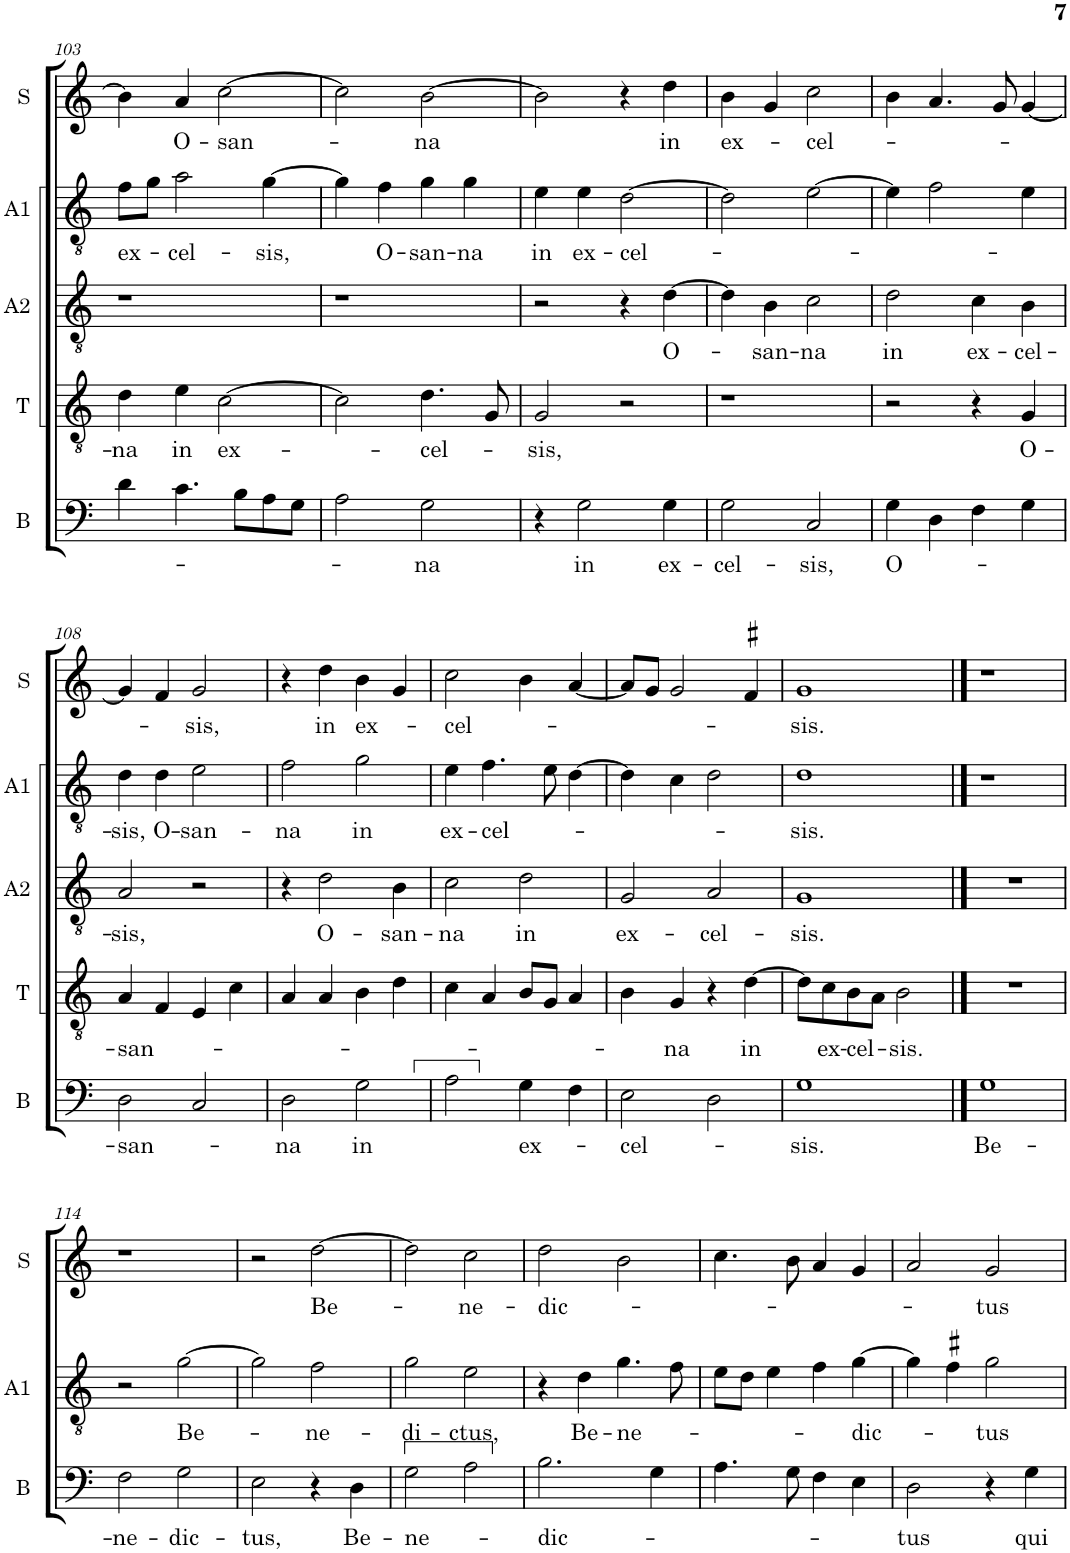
**kern	**text	**kern	**text	**kern	**text	**kern	**text	**kern	**text
*part5	*part5	*part4	*part4	*part3	*part3	*part2	*part2	*part1	*part1
*staff5	*staff5	*staff4	*staff4	*staff3	*staff3	*staff2	*staff2	*staff1	*staff1
*I"B	*	*I"T	*	*I"A2	*	*I"A1	*	*I"S	*
*I'B	*	*I'T	*	*I'A2	*	*I'A1	*	*I'S	*
!!LO:PB:g=z
*clefF4	*	*clefGv2	*	*clefGv2	*	*clefGv2	*	*clefG2	*
*	*	*	*	*	*	*Trd4c7	*	*	*
*k[]	*	*k[]	*	*k[]	*	*k[]	*	*k[]	*
*M2/2	*	*M2/2	*	*M2/2	*	*M2/2	*	*M2/2	*
*met(c|)	*	*met(c|)	*	*met(c|)	*	*met(c|)	*	*met(c|)	*
=103	=103	=103	=103	=103	=103	=103	=103	=103	=103
!	!	!	!LO:LY:b	!	!	!	!LO:LY:b	!	!
4d\	.	4d\	-na	1r	.	8f\L	ex-	4b\]	.
.	.	.	.	.	.	8g\J	.	.	.
!	!	!	!LO:LY:b	!	!	!	!LO:LY:b	!	!LO:LY:b
4.c\	.	4e\	in	.	.	2a\	-cel-	4a/	O-
!	!	!	!LO:LY:b	!	!	!	!	!	!LO:LY:b
.	.	[2c\	ex-	.	.	.	.	[2cc\	-san-
8B\L	.	.	.	.	.	.	.	.	.
!	!	!	!	!	!	!	!LO:LY:b	!	!
8A\	.	.	.	.	.	[4g\	sis,	.	.
8G\J	.	.	.	.	.	.	.	.	.
=104	=104	=104	=104	=104	=104	=104	=104	=104	=104
2A\	.	2c\]	.	1r	.	4g\]	.	2cc\]	.
!	!	!	!	!	!	!	!LO:LY:b	!	!
.	.	.	.	.	.	4f\	O-	.	.
!	!LO:LY:b	!	!LO:LY:b	!	!	!	!LO:LY:b	!	!LO:LY:b
2G\	-na	4.d\	-cel-	.	.	4g\	-san-	[2b\	na
!	!	!	!	!	!	!	!LO:LY:b	!	!
.	.	.	.	.	.	4g\	-na	.	.
.	.	8G/	.	.	.	.	.	.	.
=105	=105	=105	=105	=105	=105	=105	=105	=105	=105
!	!	!	!LO:LY:b	!	!	!	!LO:LY:b	!	!
4r	.	2G/	-sis,	2r	.	4e\	in	2b\]	.
!	!LO:LY:b	!	!	!	!	!	!LO:LY:b	!	!
2G\	in	.	.	.	.	4e\	ex-	.	.
!	!	!	!	!	!	!	!LO:LY:b	!	!
.	.	2r	.	4r	.	[2d\	-cel-	4r	.
!	!LO:LY:b	!	!	!	!LO:LY:b	!	!	!	!LO:LY:b
4G\	ex-	.	.	[4d\	O-	.	.	4dd\	in
=106	=106	=106	=106	=106	=106	=106	=106	=106	=106
!	!LO:LY:b	!	!	!	!	!	!	!	!LO:LY:b
2G\	-cel-	1r	.	4d\]	.	2d\]	.	4b\	ex-
!	!	!	!	!	!LO:LY:b	!	!	!	!
.	.	.	.	4B\	-san-	.	.	4g/	.
!	!LO:LY:b	!	!	!	!LO:LY:b	!	!	!	!LO:LY:b
2C/	-sis,	.	.	2c\	-na	[2e\	.	2cc\	-cel-
=107	=107	=107	=107	=107	=107	=107	=107	=107	=107
!	!LO:LY:b	!	!	!	!LO:LY:b	!	!	!	!
4G\	O-	2r	.	2d\	in	4e\]	.	4b\	.
4D\	.	.	.	.	.	2f\	.	4.a/	.
!	!	!	!	!	!LO:LY:b	!	!	!	!
4F\	.	4r	.	4c\	ex-	.	.	.	.
.	.	.	.	.	.	.	.	8g/	.
!	!	!	!LO:LY:b	!	!LO:LY:b	!	!	!	!
4G\	.	4G/	O-	4B\	-cel-	4e\	.	[4g/	.
!!LO:LB:g=z
=108	=108	=108	=108	=108	=108	=108	=108	=108	=108
!	!LO:LY:b	!	!LO:LY:b	!	!LO:LY:b	!	!LO:LY:b	!	!
2D\	-san-	4A/	-san-	2A/	-sis,	4d\	-sis,	4g/]	.
!	!	!	!	!	!	!	!LO:LY:b	!	!
.	.	4F/	.	.	.	4d\	O-	4f/	.
!	!	!	!	!	!	!	!LO:LY:b	!	!LO:LY:b
2C/	.	4E/	.	2r	.	2e\	-san-	2g/	-sis,
.	.	4c\	.	.	.	.	.	.	.
=109	=109	=109	=109	=109	=109	=109	=109	=109	=109
!	!LO:LY:b	!	!	!	!	!	!LO:LY:b	!	!
2D\	-na	4A/	.	4r	.	2f\	-na	4r	.
!	!	!	!	!	!LO:LY:b	!	!	!	!LO:LY:b
.	.	4A/	.	2d\	O-	.	.	4dd\	in
!	!LO:LY:b	!	!	!	!	!	!LO:LY:b	!	!LO:LY:b
2G\	in	4B\	.	.	.	2g\	in	4b\	ex-
!	!	!	!	!	!LO:LY:b	!	!	!	!
.	.	4d\	.	4B\	-san-	.	.	4g/	.
=110	=110	=110	=110	=110	=110	=110	=110	=110	=110
!	!	!	!	!	!LO:LY:b	!	!LO:LY:b	!	!LO:LY:b
2A\	.	4c\	.	2c\	-na	4e\	ex-	2cc\	-cel-
!	!	!	!	!	!	!	!LO:LY:b	!	!
.	.	4A/	.	.	.	4.f\	-cel-	.	.
!	!LO:LY:b	!	!	!	!LO:LY:b	!	!	!	!
4G\	ex-	8B/L	.	2d\	in	.	.	4b\	.
.	.	8G/J	.	.	.	8e\	.	.	.
4F\	.	4A/	.	.	.	[4d\	.	[4a/	.
=111	=111	=111	=111	=111	=111	=111	=111	=111	=111
!	!LO:LY:b	!	!	!	!LO:LY:b	!	!	!	!
2E\	-cel-	4B\	.	2G/	ex-	4d\]	.	8a/L]	.
.	.	.	.	.	.	.	.	8g/J	.
!	!	!	!LO:LY:b	!	!	!	!	!	!
.	.	4G/	-na	.	.	4c\	.	2g/	.
!	!	!	!	!	!LO:LY:b	!	!	!	!
2D\	.	4r	.	2A/	-cel-	2d\	.	.	.
!	!	!	!LO:LY:b	!	!	!	!	!	!
.	.	[4d\	in	.	.	.	.	4f#X/	.
=112	=112	=112	=112	=112	=112	=112	=112	=112	=112
!	!LO:LY:b	!	!	!	!LO:LY:b	!	!LO:LY:b	!	!LO:LY:b
1G	-sis.	8d\L]	.	1G	-sis.	1d	-sis.	1g	-sis.
!	!	!	!LO:LY:b	!	!	!	!	!	!
.	.	8c\	ex-	.	.	.	.	.	.
!	!	!	!LO:LY:b	!	!	!	!	!	!
.	.	8B\	-cel-	.	.	.	.	.	.
.	.	8A\J	.	.	.	.	.	.	.
!	!	!	!LO:LY:b	!	!	!	!	!	!
.	.	2B\	-sis.	.	.	.	.	.	.
==113	==113	==113	==113	==113	==113	==113	==113	==113	==113
!	!LO:LY:b	!	!	!	!	!	!	!	!
1G	Be-	1r	.	1r	.	1r	.	1r	.
!!LO:LB:g=z
=114	=114	=114	=114	=114	=114	=114	=114	=114	=114
!	!LO:LY:b	!	!	!	!	!	!	!	!
2F\	-ne-	1r	.	1r	.	2r	.	1r	.
!	!LO:LY:b	!	!	!	!	!	!LO:LY:b	!	!
2G\	-dic-	.	.	.	.	[2g\	Be-	.	.
=115	=115	=115	=115	=115	=115	=115	=115	=115	=115
!	!LO:LY:b	!	!	!	!	!	!	!	!
2E\	-tus,	1r	.	1r	.	2g\]	.	2r	.
!	!	!	!	!	!	!	!LO:LY:b	!	!LO:LY:b
4r	.	.	.	.	.	2f\	-ne-	[2dd\	Be-
!	!LO:LY:b	!	!	!	!	!	!	!	!
4D\	Be-	.	.	.	.	.	.	.	.
=116	=116	=116	=116	=116	=116	=116	=116	=116	=116
!	!LO:LY:b	!	!	!	!	!	!LO:LY:b	!	!
2G\	-ne-	1r	.	1r	.	2g\	-di-	2dd\]	.
!	!	!	!	!	!	!	!LO:LY:b	!	!LO:LY:b
2A\	.	.	.	.	.	2e\	-ctus,	2cc\	-ne-
=117	=117	=117	=117	=117	=117	=117	=117	=117	=117
!	!LO:LY:b	!	!	!	!	!	!	!	!LO:LY:b
2.B\	-dic-	1r	.	1r	.	4r	.	2dd\	-dic-
!	!	!	!	!	!	!	!LO:LY:b	!	!
.	.	.	.	.	.	4d\	Be-	.	.
!	!	!	!	!	!	!	!LO:LY:b	!	!
.	.	.	.	.	.	4.g\	-ne-	2b\	.
4G\	.	.	.	.	.	.	.	.	.
.	.	.	.	.	.	8f\	.	.	.
=118	=118	=118	=118	=118	=118	=118	=118	=118	=118
4.A\	.	1r	.	1r	.	8e\L	.	4.cc\	.
.	.	.	.	.	.	8d\J	.	.	.
.	.	.	.	.	.	4e\	.	.	.
8G\	.	.	.	.	.	.	.	8b\	.
4F\	.	.	.	.	.	4f\	.	4a/	.
!	!	!	!	!	!	!	!LO:LY:b	!	!
4E\	.	.	.	.	.	[4g\	-dic-	4g/	.
=119	=119	=119	=119	=119	=119	=119	=119	=119	=119
!	!LO:LY:b	!	!	!	!	!	!	!	!
2D\	-tus	1r	.	1r	.	4g\]	.	2a/	.
.	.	.	.	.	.	4f#X\	.	.	.
!	!	!	!	!	!	!	!LO:LY:b	!	!LO:LY:b
4r	.	.	.	.	.	2g\	-tus	2g/	-tus
!	!LO:LY:b	!	!	!	!	!	!	!	!
4G\	qui	.	.	.	.	.	.	.	.
=	=	=	=	=	=	=	=	=	=
*-	*-	*-	*-	*-	*-	*-	*-	*-	*-
